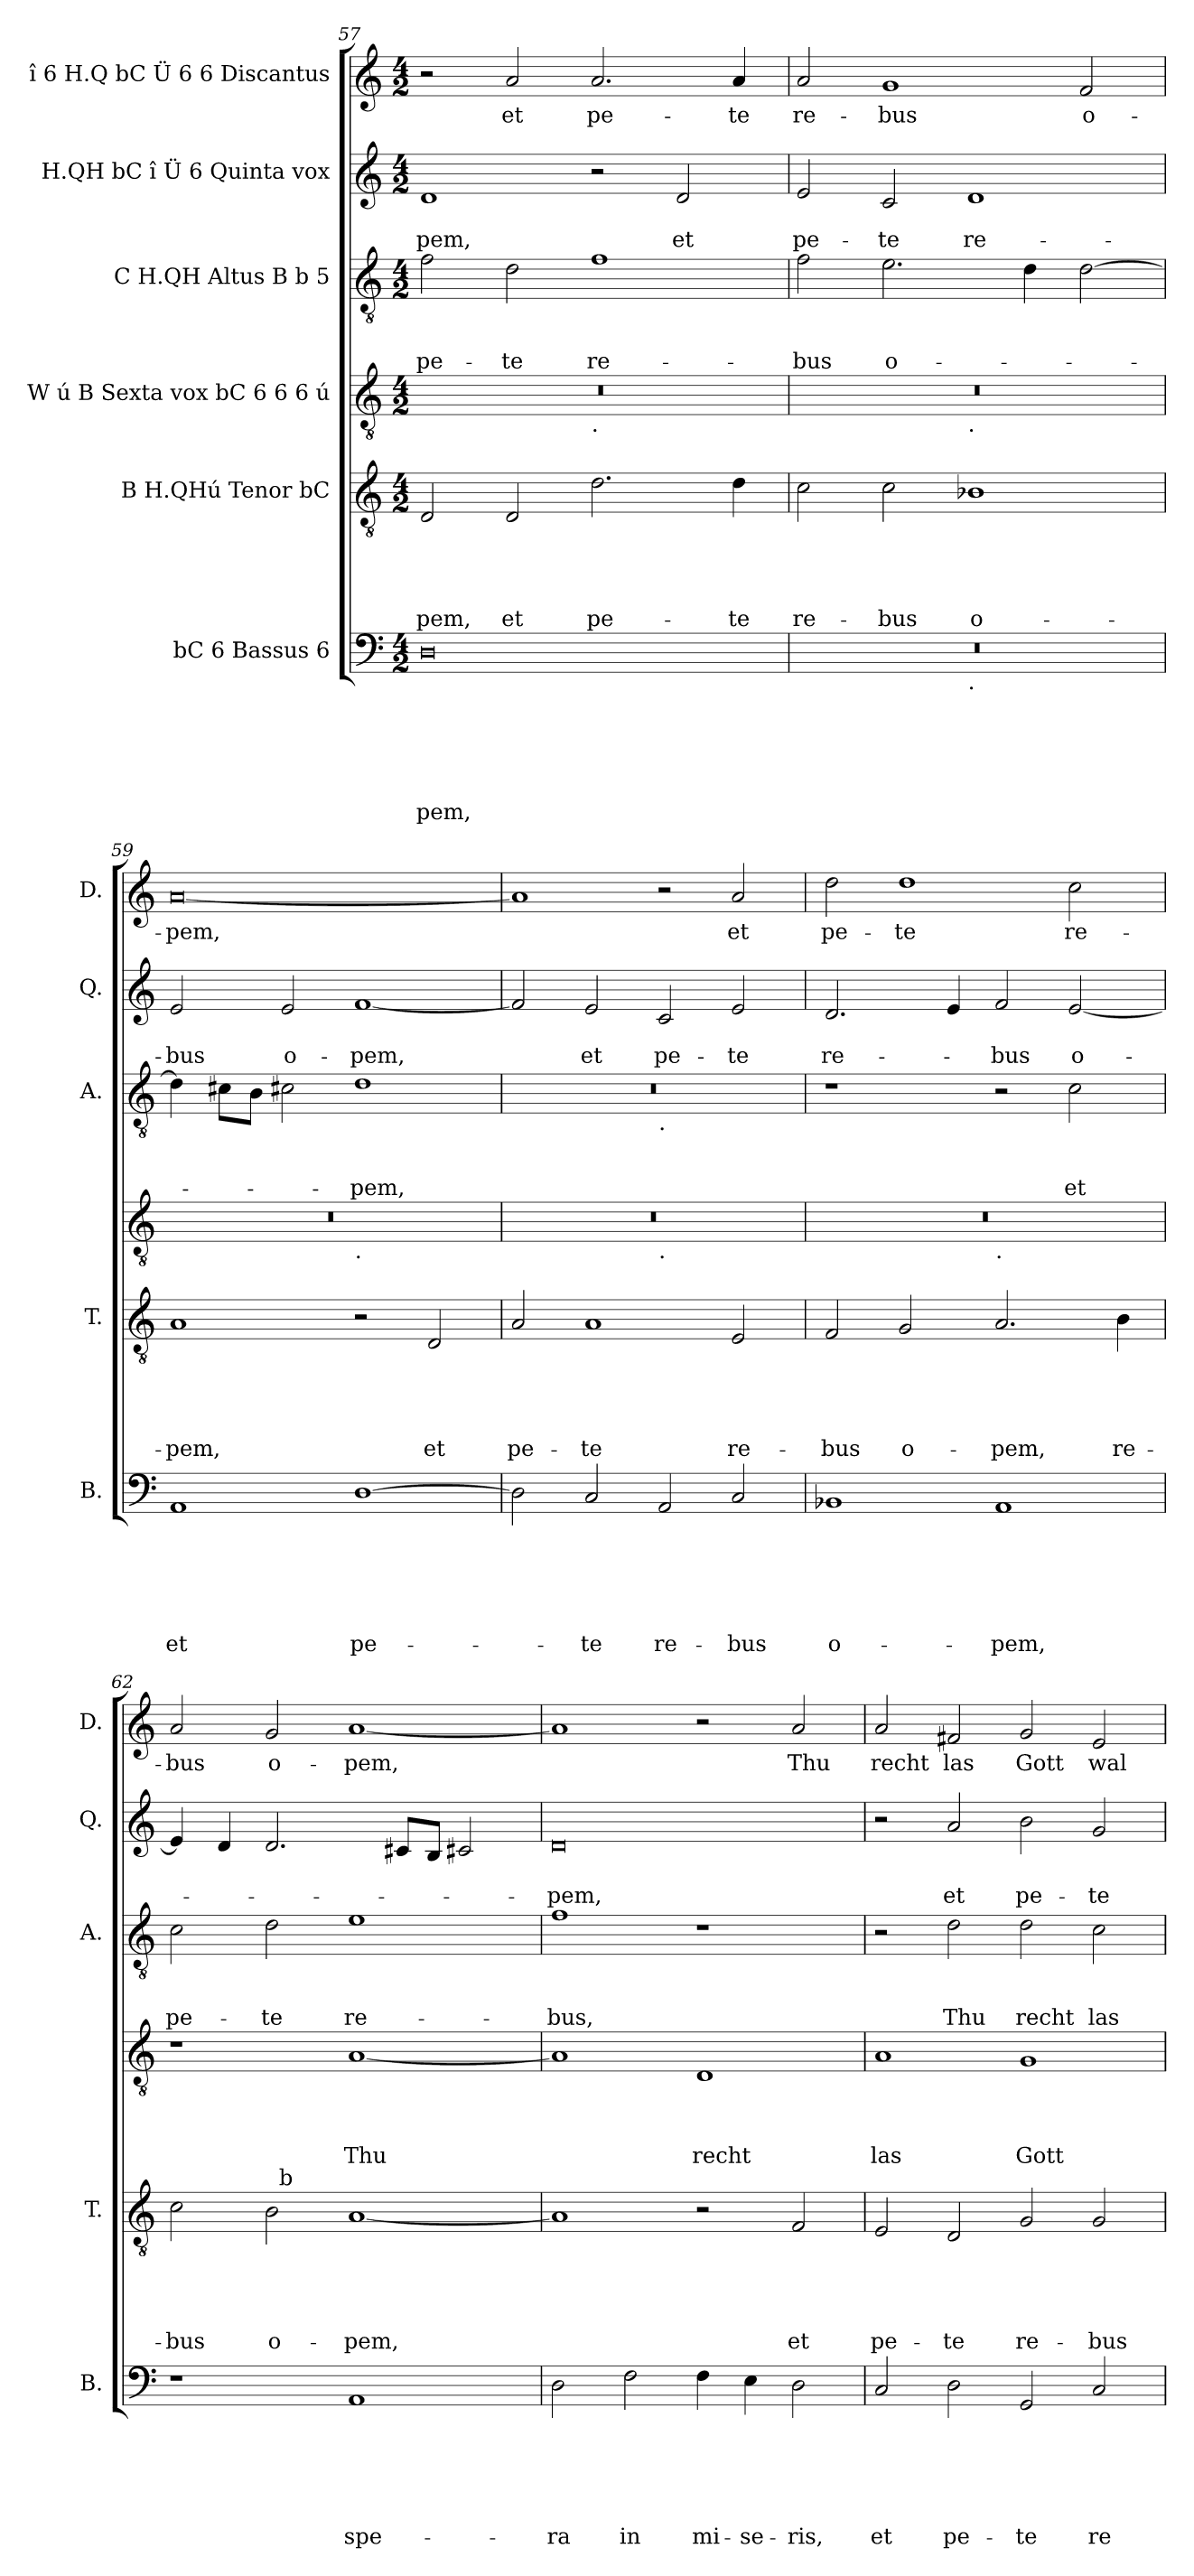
**kern	**text	**text	**text	**text	**text	**text	**kern	**text	**text	**text	**text	**text	**kern	**text	**text	**text	**text	**kern	**text	**text	**text	**kern	**text	**text	**kern	**text
*part6	*part6	*part6	*part6	*part6	*part6	*part6	*part5	*part5	*part5	*part5	*part5	*part5	*part4	*part4	*part4	*part4	*part4	*part3	*part3	*part3	*part3	*part2	*part2	*part2	*part1	*part1
*staff6	*staff6	*staff6	*staff6	*staff6	*staff6	*staff6	*staff5	*staff5	*staff5	*staff5	*staff5	*staff5	*staff4	*staff4	*staff4	*staff4	*staff4	*staff3	*staff3	*staff3	*staff3	*staff2	*staff2	*staff2	*staff1	*staff1
*I"bC 6 Bassus 6	*	*	*	*	*	*	*I"B H.QHú Tenor bC	*	*	*	*	*	*I"W ú B Sexta vox bC 6 6 6 ú	*	*	*	*	*I"C H.QH Altus B b 5	*	*	*	*I"H.QH bC î Ü 6 Quinta vox	*	*	*I"î 6 H.Q bC Ü 6 6 Discantus	*
*I'B.	*	*	*	*	*	*	*I'T.	*	*	*	*	*	*	*	*	*	*	*I'A.	*	*	*	*I'Q.	*	*	*I'D.	*
*clefF4	*	*	*	*	*	*	*clefGv2	*	*	*	*	*	*clefGv2	*	*	*	*	*clefGv2	*	*	*	*clefG2	*	*	*clefG2	*
*k[]	*	*	*	*	*	*	*k[]	*	*	*	*	*	*k[]	*	*	*	*	*k[]	*	*	*	*k[]	*	*	*k[]	*
*C:	*	*	*	*	*	*	*C:	*	*	*	*	*	*C:	*	*	*	*	*C:	*	*	*	*C:	*	*	*C:	*
*M4/2	*	*	*	*	*	*	*M4/2	*	*	*	*	*	*M4/2	*	*	*	*	*M4/2	*	*	*	*M4/2	*	*	*M4/2	*
=57	=57	=57	=57	=57	=57	=57	=57	=57	=57	=57	=57	=57	=57	=57	=57	=57	=57	=57	=57	=57	=57	=57	=57	=57	=57	=57
!	!	!	!	!	!	!LO:LY:b	!	!	!	!	!	!LO:LY:b	!	!	!	!	!	!	!	!	!LO:LY:b	!	!	!LO:LY:b	!	!
*	*	*	*	*	*	*	*	*	*	*	*	*	*^	*	*	*	*	*	*	*	*	*	*	*	*	*
0D	.	.	.	.	.	-pem,	2D/	.	.	.	.	-pem,	0r	1ryy	.	.	.	.	2f\	.	.	pe-	1d	.	-pem,	2r	.
!	!	!	!	!	!	!	!	!	!	!	!	!LO:LY:b	!	!	!	!	!	!	!	!	!	!LO:LY:b	!	!	!	!	!LO:LY:b
.	.	.	.	.	.	.	2D/	.	.	.	.	et	.	.	.	.	.	.	2d\	.	.	-te	.	.	.	2a/	et
!	!	!	!	!	!	!	!	!	!	!	!	!	!	!LO:TX:b:t=.	!	!	!	!	!	!	!	!	!	!	!	!	!
!	!	!	!	!	!	!	!	!	!	!	!	!LO:LY:b	!	!	!	!	!	!	!	!	!	!LO:LY:b	!	!	!	!	!LO:LY:b
.	.	.	.	.	.	.	2.d\	.	.	.	.	pe-	.	1ryy	.	.	.	.	1f	.	.	re-	2r	.	.	2.a/	pe-
!	!	!	!	!	!	!	!	!	!	!	!	!	!	!	!	!	!	!	!	!	!	!	!	!	!LO:LY:b	!	!
.	.	.	.	.	.	.	.	.	.	.	.	.	.	.	.	.	.	.	.	.	.	.	2d/	.	et	.	.
!	!	!	!	!	!	!	!	!	!	!	!	!LO:LY:b	!	!	!	!	!	!	!	!	!	!	!	!	!	!	!LO:LY:b
.	.	.	.	.	.	.	4d\	.	.	.	.	-te	.	.	.	.	.	.	.	.	.	.	.	.	.	4a/	-te
=58	=58	=58	=58	=58	=58	=58	=58	=58	=58	=58	=58	=58	=58	=58	=58	=58	=58	=58	=58	=58	=58	=58	=58	=58	=58	=58	=58
!	!	!	!	!	!	!	!	!	!	!	!	!LO:LY:b	!	!	!	!	!	!	!	!	!	!LO:LY:b	!	!	!LO:LY:b	!	!LO:LY:b
*^	*	*	*	*	*	*	*	*	*	*	*	*	*	*	*	*	*	*	*	*	*	*	*	*	*	*	*
0r	1ryy	.	.	.	.	.	.	2c\	.	.	.	.	re-	0r	1ryy	.	.	.	.	2f\	.	.	-bus	2e/	.	pe-	2a/	re-
!	!	!	!	!	!	!	!	!	!	!	!	!	!LO:LY:b	!	!	!	!	!	!	!	!	!	!LO:LY:b	!	!	!LO:LY:b	!	!LO:LY:b
.	.	.	.	.	.	.	.	2c\	.	.	.	.	-bus	.	.	.	.	.	.	2.e\	.	.	o-	2c/	.	-te	1g	-bus
!	!	!	!	!	!	!	!	!	!	!	!	!	!	!	!LO:TX:b:t=.	!	!	!	!	!	!	!	!	!	!	!	!	!
!	!LO:TX:b:t=.	!	!	!	!	!	!	!	!	!	!	!	!	!	!	!	!	!	!	!	!	!	!	!	!	!	!	!
!	!	!	!	!	!	!	!	!	!	!	!	!	!LO:LY:b:rj	!	!	!	!	!	!	!	!	!	!	!	!	!LO:LY:b	!	!
.	1ryy	.	.	.	.	.	.	1B-X	.	.	.	.	o-	.	1ryy	.	.	.	.	.	.	.	.	1d	.	re-	.	.
.	.	.	.	.	.	.	.	.	.	.	.	.	.	.	.	.	.	.	.	4d\	.	.	.	.	.	.	.	.
!	!	!	!	!	!	!	!	!	!	!	!	!	!	!	!	!	!	!	!	!	!	!	!	!	!	!	!	!LO:LY:b
.	.	.	.	.	.	.	.	.	.	.	.	.	.	.	.	.	.	.	.	[>2d\	.	.	.	.	.	.	2f/	o-
=59	=59	=59	=59	=59	=59	=59	=59	=59	=59	=59	=59	=59	=59	=59	=59	=59	=59	=59	=59	=59	=59	=59	=59	=59	=59	=59	=59	=59
!	!	!	!	!	!	!	!LO:LY:b	!	!	!	!	!	!LO:LY:b	!	!	!	!	!	!	!	!	!	!	!	!	!LO:LY:b	!	!LO:LY:b
*v	*v	*	*	*	*	*	*	*	*	*	*	*	*	*	*	*	*	*	*	*	*	*	*	*	*	*	*	*
1AA	.	.	.	.	.	et	1A	.	.	.	.	-pem,	0r	1ryy	.	.	.	.	4d\]	.	.	.	2e/	.	-bus	[>0a	-pem,
.	.	.	.	.	.	.	.	.	.	.	.	.	.	.	.	.	.	.	8c#X\L	.	.	.	.	.	.	.	.
.	.	.	.	.	.	.	.	.	.	.	.	.	.	.	.	.	.	.	8B\J	.	.	.	.	.	.	.	.
!	!	!	!	!	!	!	!	!	!	!	!	!	!	!	!	!	!	!	!	!	!	!	!	!	!LO:LY:b	!	!
.	.	.	.	.	.	.	.	.	.	.	.	.	.	.	.	.	.	.	2c#X\	.	.	.	2e/	.	o-	.	.
!	!	!	!	!	!	!	!	!	!	!	!	!	!	!LO:TX:b:t=.	!	!	!	!	!	!	!	!	!	!	!	!	!
!	!	!	!	!	!	!LO:LY:b	!	!	!	!	!	!	!	!	!	!	!	!	!	!	!	!LO:LY:b	!	!	!LO:LY:b	!	!
[>1D	.	.	.	.	.	pe-	2r	.	.	.	.	.	.	1ryy	.	.	.	.	1d	.	.	-pem,	[>1f	.	-pem,	.	.
!	!	!	!	!	!	!	!	!	!	!	!	!LO:LY:b	!	!	!	!	!	!	!	!	!	!	!	!	!	!	!
.	.	.	.	.	.	.	2D/	.	.	.	.	et	.	.	.	.	.	.	.	.	.	.	.	.	.	.	.
!!LO:PB:g=z
=60	=60	=60	=60	=60	=60	=60	=60	=60	=60	=60	=60	=60	=60	=60	=60	=60	=60	=60	=60	=60	=60	=60	=60	=60	=60	=60	=60
!	!	!	!	!	!	!	!	!	!	!	!	!LO:LY:b	!	!	!	!	!	!	!	!	!	!	!	!	!	!	!
*	*	*	*	*	*	*	*	*	*	*	*	*	*	*	*	*	*	*	*^	*	*	*	*	*	*	*	*
2D\]	.	.	.	.	.	.	2A/	.	.	.	.	pe-	0r	1ryy	.	.	.	.	0r	1ryy	.	.	.	2f/]	.	.	1a]	.
!	!	!	!	!	!	!LO:LY:b	!	!	!	!	!	!LO:LY:b	!	!	!	!	!	!	!	!	!	!	!	!	!	!LO:LY:b	!	!
2C/	.	.	.	.	.	-te	1A	.	.	.	.	-te	.	.	.	.	.	.	.	.	.	.	.	2e/	.	et	.	.
!	!	!	!	!	!	!	!	!	!	!	!	!	!	!	!	!	!	!	!	!LO:TX:b:t=.	!	!	!	!	!	!	!	!
!	!	!	!	!	!	!	!	!	!	!	!	!	!	!LO:TX:b:t=.	!	!	!	!	!	!	!	!	!	!	!	!	!	!
!	!	!	!	!	!	!LO:LY:b	!	!	!	!	!	!	!	!	!	!	!	!	!	!	!	!	!	!	!	!LO:LY:b	!	!
2AA/	.	.	.	.	.	re-	.	.	.	.	.	.	.	1ryy	.	.	.	.	.	1ryy	.	.	.	2c/	.	pe-	2r	.
!	!	!	!	!	!	!LO:LY:b	!	!	!	!	!	!LO:LY:b	!	!	!	!	!	!	!	!	!	!	!	!	!	!LO:LY:b	!	!LO:LY:b
2C/	.	.	.	.	.	-bus	2E/	.	.	.	.	re-	.	.	.	.	.	.	.	.	.	.	.	2e/	.	-te	2a/	et
=61	=61	=61	=61	=61	=61	=61	=61	=61	=61	=61	=61	=61	=61	=61	=61	=61	=61	=61	=61	=61	=61	=61	=61	=61	=61	=61	=61	=61
!	!	!	!	!	!	!LO:LY:b:rj	!	!	!	!	!	!LO:LY:b	!	!	!	!	!	!	!	!	!	!	!	!	!	!LO:LY:b	!	!LO:LY:b
*	*	*	*	*	*	*	*	*	*	*	*	*	*	*	*	*	*	*	*v	*v	*	*	*	*	*	*	*	*
1BB-X	.	.	.	.	.	o-	2F/	.	.	.	.	-bus	0r	1ryy	.	.	.	.	1r	.	.	.	2.d/	.	re-	2dd\	pe-
!	!	!	!	!	!	!	!	!	!	!	!	!LO:LY:b	!	!	!	!	!	!	!	!	!	!	!	!	!	!	!LO:LY:b
.	.	.	.	.	.	.	2G/	.	.	.	.	o-	.	.	.	.	.	.	.	.	.	.	.	.	.	1dd	-te
.	.	.	.	.	.	.	.	.	.	.	.	.	.	.	.	.	.	.	.	.	.	.	4e/	.	.	.	.
!	!	!	!	!	!	!	!	!	!	!	!	!	!	!LO:TX:b:t=.	!	!	!	!	!	!	!	!	!	!	!	!	!
!	!	!	!	!	!	!LO:LY:b	!	!	!	!	!	!LO:LY:b	!	!	!	!	!	!	!	!	!	!	!	!	!LO:LY:b	!	!
1AA	.	.	.	.	.	-pem,	2.A/	.	.	.	.	-pem,	.	1ryy	.	.	.	.	2r	.	.	.	2f/	.	-bus	.	.
!	!	!	!	!	!	!	!	!	!	!	!	!	!	!	!	!	!	!	!	!	!	!LO:LY:b	!	!	!LO:LY:b	!	!LO:LY:b
.	.	.	.	.	.	.	.	.	.	.	.	.	.	.	.	.	.	.	2c\	.	.	et	[<2e/	.	o-	2cc\	re-
!	!	!	!	!	!	!	!	!	!	!	!	!LO:LY:b	!	!	!	!	!	!	!	!	!	!	!	!	!	!	!
.	.	.	.	.	.	.	4B\	.	.	.	.	re-	.	.	.	.	.	.	.	.	.	.	.	.	.	.	.
=62	=62	=62	=62	=62	=62	=62	=62	=62	=62	=62	=62	=62	=62	=62	=62	=62	=62	=62	=62	=62	=62	=62	=62	=62	=62	=62	=62
!	!	!	!	!	!	!	!	!	!	!	!	!LO:LY:b	!	!	!	!	!	!	!	!	!	!LO:LY:b	!	!	!	!	!LO:LY:b
*	*	*	*	*	*	*	*^	*	*	*	*	*	*v	*v	*	*	*	*	*	*	*	*	*	*	*	*	*
1r	.	.	.	.	.	.	2c\	2ryy	.	.	.	.	-bus	1r	.	.	.	.	2c\	.	.	pe-	4e/]	.	.	2a/	-bus
.	.	.	.	.	.	.	.	.	.	.	.	.	.	.	.	.	.	.	.	.	.	.	4d/	.	.	.	.
!	!	!	!	!	!	!	!	!	!	!	!	!	!LO:LY:b	!	!	!	!	!	!	!	!	!LO:LY:b	!	!	!	!	!LO:LY:b
.	.	.	.	.	.	.	2B\	32ryy	.	.	.	.	o-	.	.	.	.	.	2d\	.	.	-te	2.d/	.	.	2g/	o-
!	!	!	!	!	!	!	!	!LO:TX:a:t=b	!	!	!	!	!	!	!	!	!	!	!	!	!	!	!	!	!	!	!
.	.	.	.	.	.	.	.	1ryy	.	.	.	.	.	.	.	.	.	.	.	.	.	.	.	.	.	.	.
!	!	!	!	!	!	!LO:LY:b	!	!	!	!	!	!	!LO:LY:b	!	!	!	!	!LO:LY:b	!	!	!	!LO:LY:b	!	!	!	!	!LO:LY:b
1AA	.	.	.	.	.	spe-	[<1A	.	.	.	.	.	-pem,	[<1A	.	.	.	Thu	1e	.	.	re-	.	.	.	[<1a	-pem,
.	.	.	.	.	.	.	.	.	.	.	.	.	.	.	.	.	.	.	.	.	.	.	8c#X/L	.	.	.	.
.	.	.	.	.	.	.	.	.	.	.	.	.	.	.	.	.	.	.	.	.	.	.	8B/J	.	.	.	.
.	.	.	.	.	.	.	.	.	.	.	.	.	.	.	.	.	.	.	.	.	.	.	2c#X/	.	.	.	.
.	.	.	.	.	.	.	.	4...ryy	.	.	.	.	.	.	.	.	.	.	.	.	.	.	.	.	.	.	.
=63	=63	=63	=63	=63	=63	=63	=63	=63	=63	=63	=63	=63	=63	=63	=63	=63	=63	=63	=63	=63	=63	=63	=63	=63	=63	=63	=63
!	!	!	!	!	!	!LO:LY:b	!	!	!	!	!	!	!	!	!	!	!	!	!	!	!	!LO:LY:b	!	!	!LO:LY:b	!	!
*	*	*	*	*	*	*	*v	*v	*	*	*	*	*	*	*	*	*	*	*	*	*	*	*	*	*	*	*
2D\	.	.	.	.	.	-ra	1A]	.	.	.	.	.	1A]	.	.	.	.	1f	.	.	-bus,	0d	.	-pem,	1a]	.
!	!	!	!	!	!	!LO:LY:b	!	!	!	!	!	!	!	!	!	!	!	!	!	!	!	!	!	!	!	!
2F\	.	.	.	.	.	in	.	.	.	.	.	.	.	.	.	.	.	.	.	.	.	.	.	.	.	.
!	!	!	!	!	!	!LO:LY:b	!	!	!	!	!	!	!	!	!	!	!LO:LY:b	!	!	!	!	!	!	!	!	!
4F\	.	.	.	.	.	mi-	2r	.	.	.	.	.	1D	.	.	.	recht	1r	.	.	.	.	.	.	2r	.
!	!	!	!	!	!	!LO:LY:b	!	!	!	!	!	!	!	!	!	!	!	!	!	!	!	!	!	!	!	!
4E\	.	.	.	.	.	-se-	.	.	.	.	.	.	.	.	.	.	.	.	.	.	.	.	.	.	.	.
!	!	!	!	!	!	!LO:LY:b	!	!	!	!	!	!LO:LY:b	!	!	!	!	!	!	!	!	!	!	!	!	!	!LO:LY:b
2D\	.	.	.	.	.	-ris,	2F/	.	.	.	.	et	.	.	.	.	.	.	.	.	.	.	.	.	2a/	Thu
=64	=64	=64	=64	=64	=64	=64	=64	=64	=64	=64	=64	=64	=64	=64	=64	=64	=64	=64	=64	=64	=64	=64	=64	=64	=64	=64
!	!	!	!	!	!	!LO:LY:b	!	!	!	!	!	!LO:LY:b	!	!	!	!	!LO:LY:b	!	!	!	!	!	!	!	!	!LO:LY:b
2C/	.	.	.	.	.	et	2E/	.	.	.	.	pe-	1A	.	.	.	las	2r	.	.	.	2r	.	.	2a/	recht
!	!	!	!	!	!	!LO:LY:b	!	!	!	!	!	!LO:LY:b	!	!	!	!	!	!	!	!	!LO:LY:b	!	!	!LO:LY:b	!	!LO:LY:b
2D\	.	.	.	.	.	pe-	2D/	.	.	.	.	-te	.	.	.	.	.	2d\	.	.	Thu	2a/	.	et	2f#X/	las
!	!	!	!	!	!	!LO:LY:b	!	!	!	!	!	!LO:LY:b	!	!	!	!	!LO:LY:b	!	!	!	!LO:LY:b	!	!	!LO:LY:b	!	!LO:LY:b
2GG/	.	.	.	.	.	-te	2G/	.	.	.	.	re-	1G	.	.	.	Gott	2d\	.	.	recht	2b\	.	pe-	2g/	Gott
!	!	!	!	!	!	!LO:LY:b	!	!	!	!	!	!LO:LY:b	!	!	!	!	!	!	!	!	!LO:LY:b	!	!	!LO:LY:b	!	!LO:LY:b
2C/	.	.	.	.	.	re-	2G/	.	.	.	.	-bus	.	.	.	.	.	2c\	.	.	las	2g/	.	-te	2e/	wal-
=	=	=	=	=	=	=	=	=	=	=	=	=	=	=	=	=	=	=	=	=	=	=	=	=	=	=
*-	*-	*-	*-	*-	*-	*-	*-	*-	*-	*-	*-	*-	*-	*-	*-	*-	*-	*-	*-	*-	*-	*-	*-	*-	*-	*-
